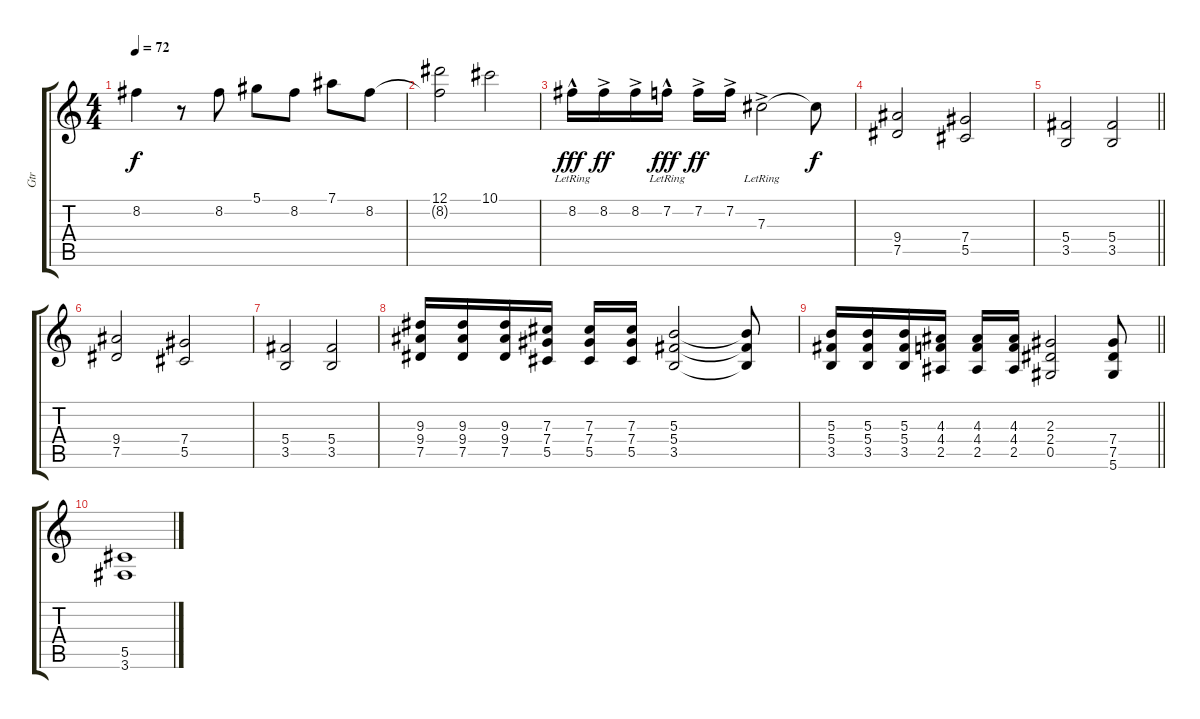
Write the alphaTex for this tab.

\track ("Gtr" "Gtr") {instrument electricguitarclean}
\staff {score tabs}
\tuning (Eb4 Bb3 Gb3 Db3 Ab2 Eb2) {hide}
\ts (4 4)
\tempo 72
\clef g2
\ks c
8.2{t}.4{dy f} r.8 8.2.8 5.1.8 8.2.8 7.1.8 8.2.8 |
(12.1 8.2{t}).2 10.1.2 |
8.2{hac lr}.16{dy fff} 8.2{ac}.16{dy ff} 8.2{ac}.16 7.2{hac lr}.16{dy fff} 7.2{ac}.16{dy ff} 7.2{ac}.16 7.3{ac lr}.2 7.3{t}.8{dy f} |
(9.4 7.5).2 (7.4 5.5).2 |
\barLineRight lightlight
(5.4 3.5).2 (5.4 3.5).2 |
(9.4 7.5).2 (7.4 5.5).2 |
(5.4 3.5).2 (5.4 3.5).2 |
(9.3 9.4 7.5).16 (9.3 9.4 7.5).16 (9.3 9.4 7.5).16 (7.3 7.4 5.5).16 (7.3 7.4 5.5).16 (7.3 7.4 5.5).16 (5.3 5.4 3.5).2 (5.3{t} 5.4{t} 3.5{t}).8 |
\barLineRight lightlight
(5.3 5.4 3.5).16 (5.3 5.4 3.5).16 (5.3 5.4 3.5).16 (4.3 4.4 2.5).16 (4.3 4.4 2.5).16 (4.3 4.4 2.5).16 (2.3 2.4 0.5).2 (7.4 7.5 5.6).8 |
(5.5 3.6).1
